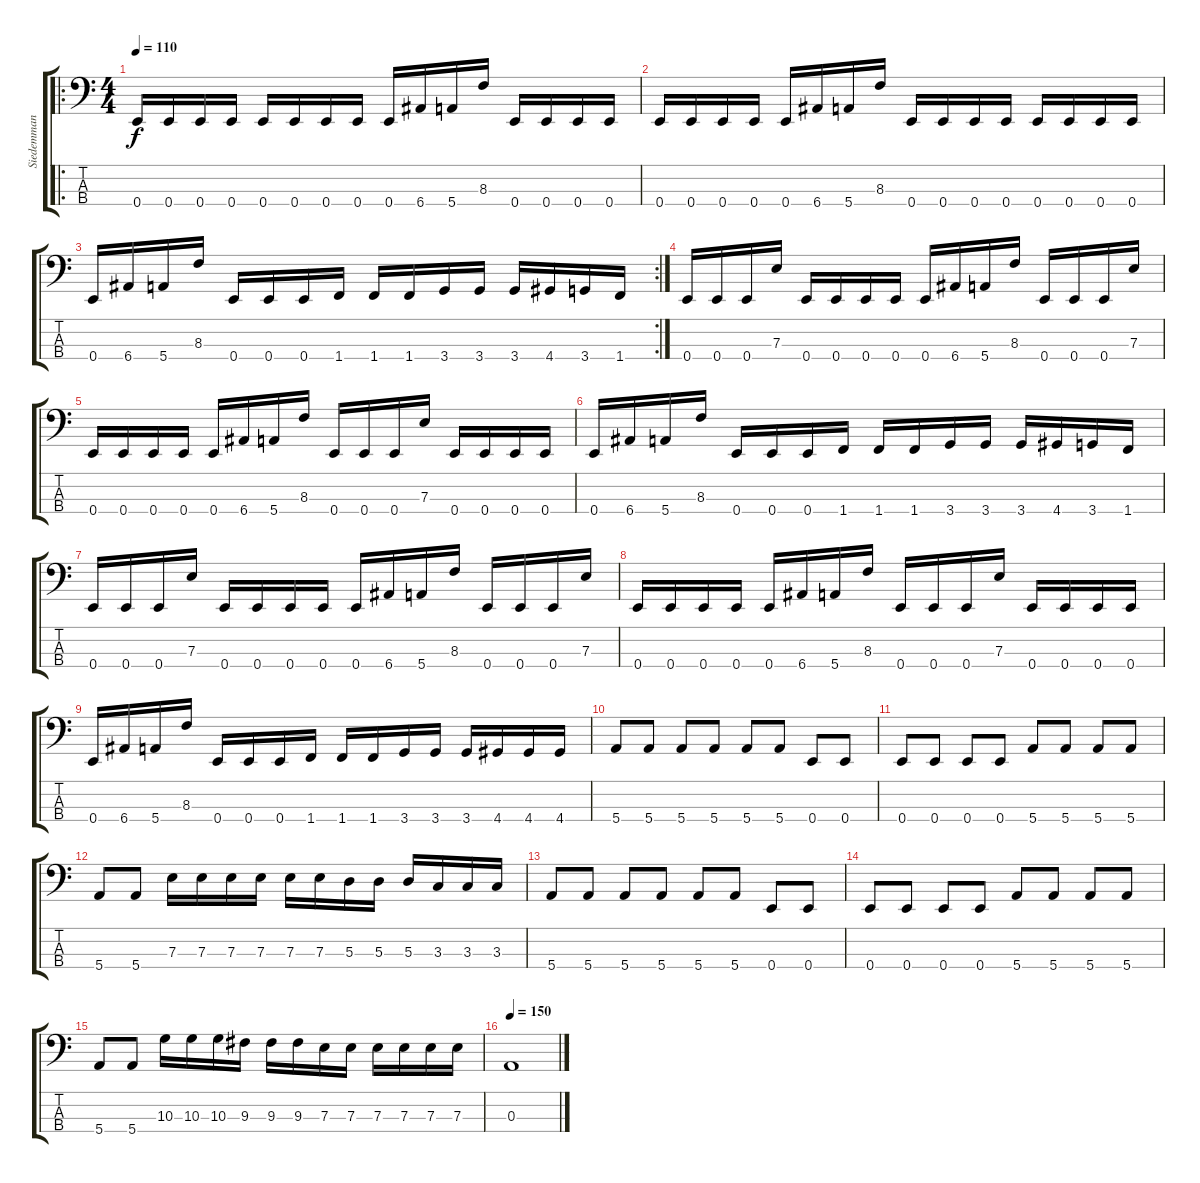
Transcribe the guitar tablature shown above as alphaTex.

\track ("Siedemman" "Siedemman") {instrument electricbasspick}
\staff {score tabs}
\tuning (G2 D2 A1 E1) {hide}
\ro
\ts (4 4)
\tempo 110
\clef f4
\ks c
0.4.16{dy f} 0.4.16 0.4.16 0.4.16 0.4.16 0.4.16 0.4.16 0.4.16 0.4.16 6.4.16 5.4.16 8.3.16 0.4.16 0.4.16 0.4.16 0.4.16 |
0.4.16 0.4.16 0.4.16 0.4.16 0.4.16 6.4.16 5.4.16 8.3.16 0.4.16 0.4.16 0.4.16 0.4.16 0.4.16 0.4.16 0.4.16 0.4.16 |
\rc 2
0.4.16 6.4.16 5.4.16 8.3.16 0.4.16 0.4.16 0.4.16 1.4.16 1.4.16 1.4.16 3.4.16 3.4.16 3.4.16 4.4.16 3.4.16 1.4.16 |
0.4.16 0.4.16 0.4.16 7.3.16 0.4.16 0.4.16 0.4.16 0.4.16 0.4.16 6.4.16 5.4.16 8.3.16 0.4.16 0.4.16 0.4.16 7.3.16 |
0.4.16 0.4.16 0.4.16 0.4.16 0.4.16 6.4.16 5.4.16 8.3.16 0.4.16 0.4.16 0.4.16 7.3.16 0.4.16 0.4.16 0.4.16 0.4.16 |
0.4.16 6.4.16 5.4.16 8.3.16 0.4.16 0.4.16 0.4.16 1.4.16 1.4.16 1.4.16 3.4.16 3.4.16 3.4.16 4.4.16 3.4.16 1.4.16 |
0.4.16 0.4.16 0.4.16 7.3.16 0.4.16 0.4.16 0.4.16 0.4.16 0.4.16 6.4.16 5.4.16 8.3.16 0.4.16 0.4.16 0.4.16 7.3.16 |
0.4.16 0.4.16 0.4.16 0.4.16 0.4.16 6.4.16 5.4.16 8.3.16 0.4.16 0.4.16 0.4.16 7.3.16 0.4.16 0.4.16 0.4.16 0.4.16 |
0.4.16 6.4.16 5.4.16 8.3.16 0.4.16 0.4.16 0.4.16 1.4.16 1.4.16 1.4.16 3.4.16 3.4.16 3.4.16 4.4.16 4.4.16 4.4.16 |
5.4.8 5.4.8 5.4.8 5.4.8 5.4.8 5.4.8 0.4.8 0.4.8 |
0.4.8 0.4.8 0.4.8 0.4.8 5.4.8 5.4.8 5.4.8 5.4.8 |
5.4.8 5.4.8 7.3.16 7.3.16 7.3.16 7.3.16 7.3.16 7.3.16 5.3.16 5.3.16 5.3.16 3.3.16 3.3.16 3.3.16 |
5.4.8 5.4.8 5.4.8 5.4.8 5.4.8 5.4.8 0.4.8 0.4.8 |
0.4.8 0.4.8 0.4.8 0.4.8 5.4.8 5.4.8 5.4.8 5.4.8 |
5.4.8 5.4.8 10.3.16 10.3.16 10.3.16 9.3.16 9.3.16 9.3.16 7.3.16 7.3.16 7.3.16 7.3.16 7.3.16 7.3.16 |
\tempo 150
0.3.1
